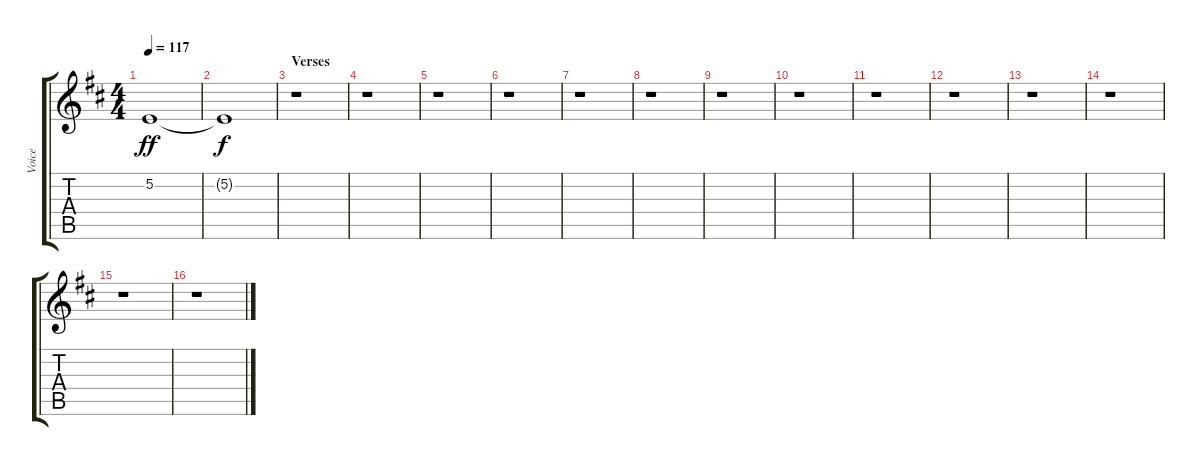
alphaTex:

\track ("Voice" "Voice") {instrument voiceoohs}
\staff {score tabs}
\tuning (E4 B3 G3 D3 A2 E2) {hide}
\ts (4 4)
\tempo 117
\clef g2
\ks d
5.2.1{dy ff} |
5.2{t}.1{dy f} |
\section ("" "Verses")
r.1 |
r.1 |
r.1 |
r.1 |
r.1 |
r.1 |
r.1 |
r.1 |
r.1 |
r.1 |
r.1 |
r.1 |
r.1 |
r.1
